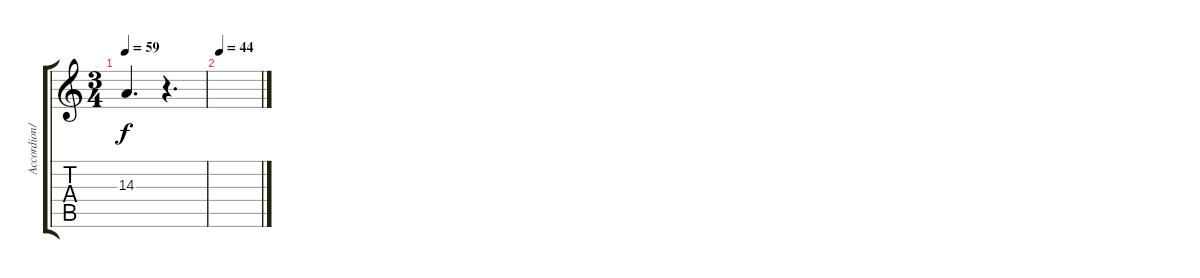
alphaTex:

\track ("Accordion/Piano" "Accordion/") {instrument accordion}
\staff {score tabs}
\tuning (E4 B3 G3 D3 A2 E2) {hide}
\ts (3 4)
\tempo 59
\clef g2
\ks c
14.3{t}.4{d dy f} r.4{d} |
\tempo 44
